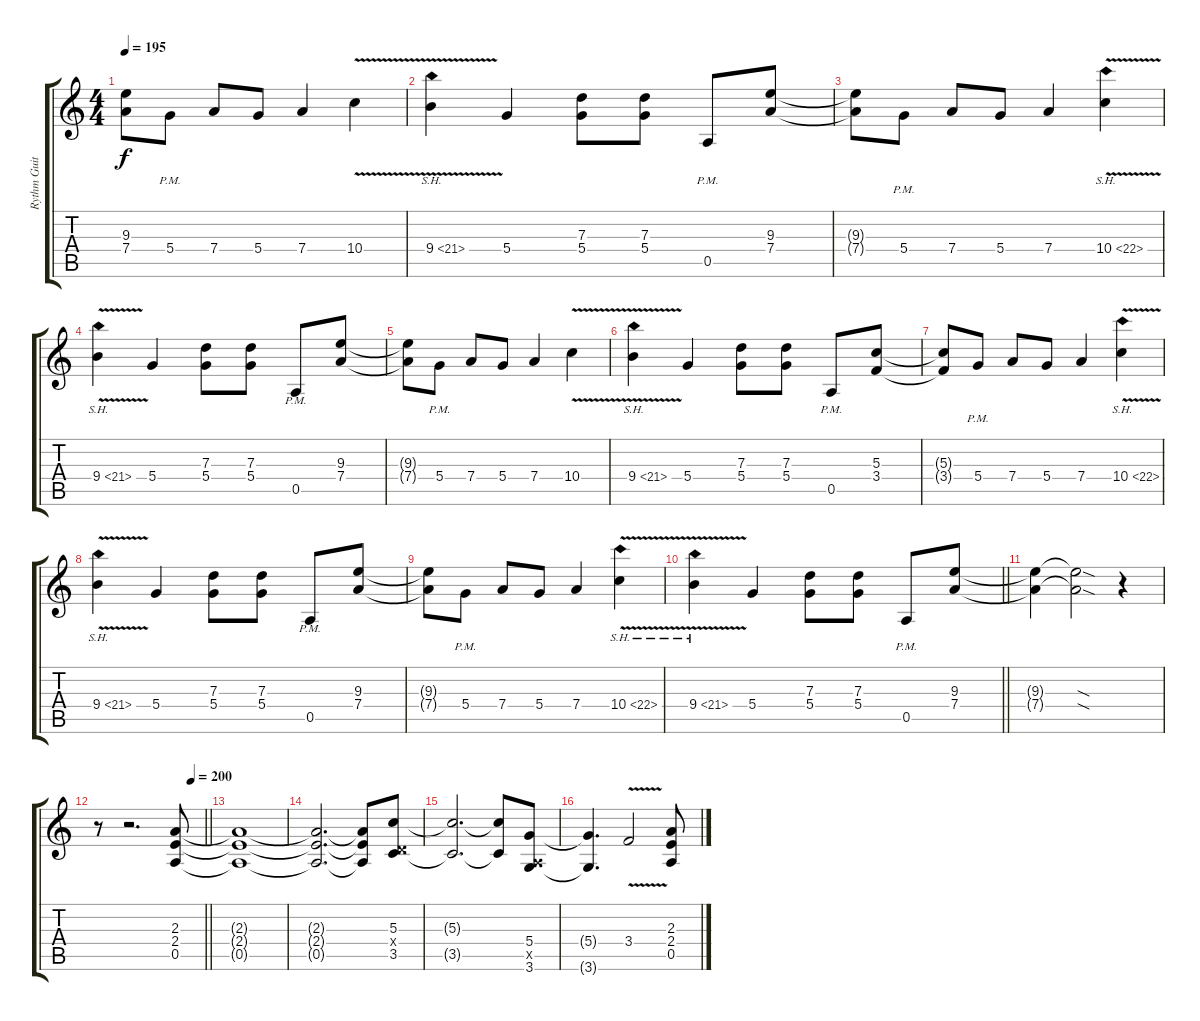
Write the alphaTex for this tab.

\track ("Rythm Guitar" "Rythm Guit") {instrument distortionguitar}
\staff {score tabs}
\tuning (E4 B3 G3 D3 A2 E2) {hide}
\ts (4 4)
\tempo 195
\clef g2
\ks c
(9.3{t} 7.4{t}).8{dy f} 5.4{pm}.8 7.4.8 5.4.8 7.4.4 10.4{v}.4 |
9.4{sh 12 v}.4 5.4.4 (7.3 5.4).8 (7.3 5.4).8 0.5{pm}.8 (9.3 7.4).8 |
(9.3{t} 7.4{t}).8 5.4{pm}.8 7.4.8 5.4.8 7.4.4 10.4{sh 12 v}.4 |
9.4{sh 12 v}.4 5.4.4 (7.3 5.4).8 (7.3 5.4).8 0.5{pm}.8 (9.3 7.4).8 |
(9.3{t} 7.4{t}).8 5.4{pm}.8 7.4.8 5.4.8 7.4.4 10.4{v}.4 |
9.4{sh 12 v}.4 5.4.4 (7.3 5.4).8 (7.3 5.4).8 0.5{pm}.8 (5.3 3.4).8 |
(5.3{t} 3.4{t}).8 5.4{pm}.8 7.4.8 5.4.8 7.4.4 10.4{sh 12 v}.4 |
9.4{sh 12 v}.4 5.4.4 (7.3 5.4).8 (7.3 5.4).8 0.5{pm}.8 (9.3 7.4).8 |
(9.3{t} 7.4{t}).8 5.4{pm}.8 7.4.8 5.4.8 7.4.4 10.4{sh 12 v}.4 |
\barLineRight lightlight
9.4{sh 12 v}.4 5.4.4 (7.3 5.4).8 (7.3 5.4).8 0.5{pm}.8 (9.3 7.4).8 |
(9.3{t} 7.4{t}).4 (9.3{sod t} 7.4{sod t}).2 r.4 |
\tempo (200 0.875)
\barLineRight lightlight
r.8 r.2{d} (2.3 2.4 0.5).8 |
\section ("" "")
(2.3{t} 2.4{t} 0.5{t}).1 |
(2.3{t} 2.4{t} 0.5{t}).2{d} (2.3{t} 2.4{t} 0.5{t}).8 (5.3 0.4{x} 3.5).8 |
(5.3{t} 3.5{t}).2{d} (5.3{t} 3.5{t}).8 (5.4 0.5{x} 3.6).8 |
(5.4{t} 3.6{t}).4{d} 3.4{v}.2 (2.3 2.4 0.5).8
